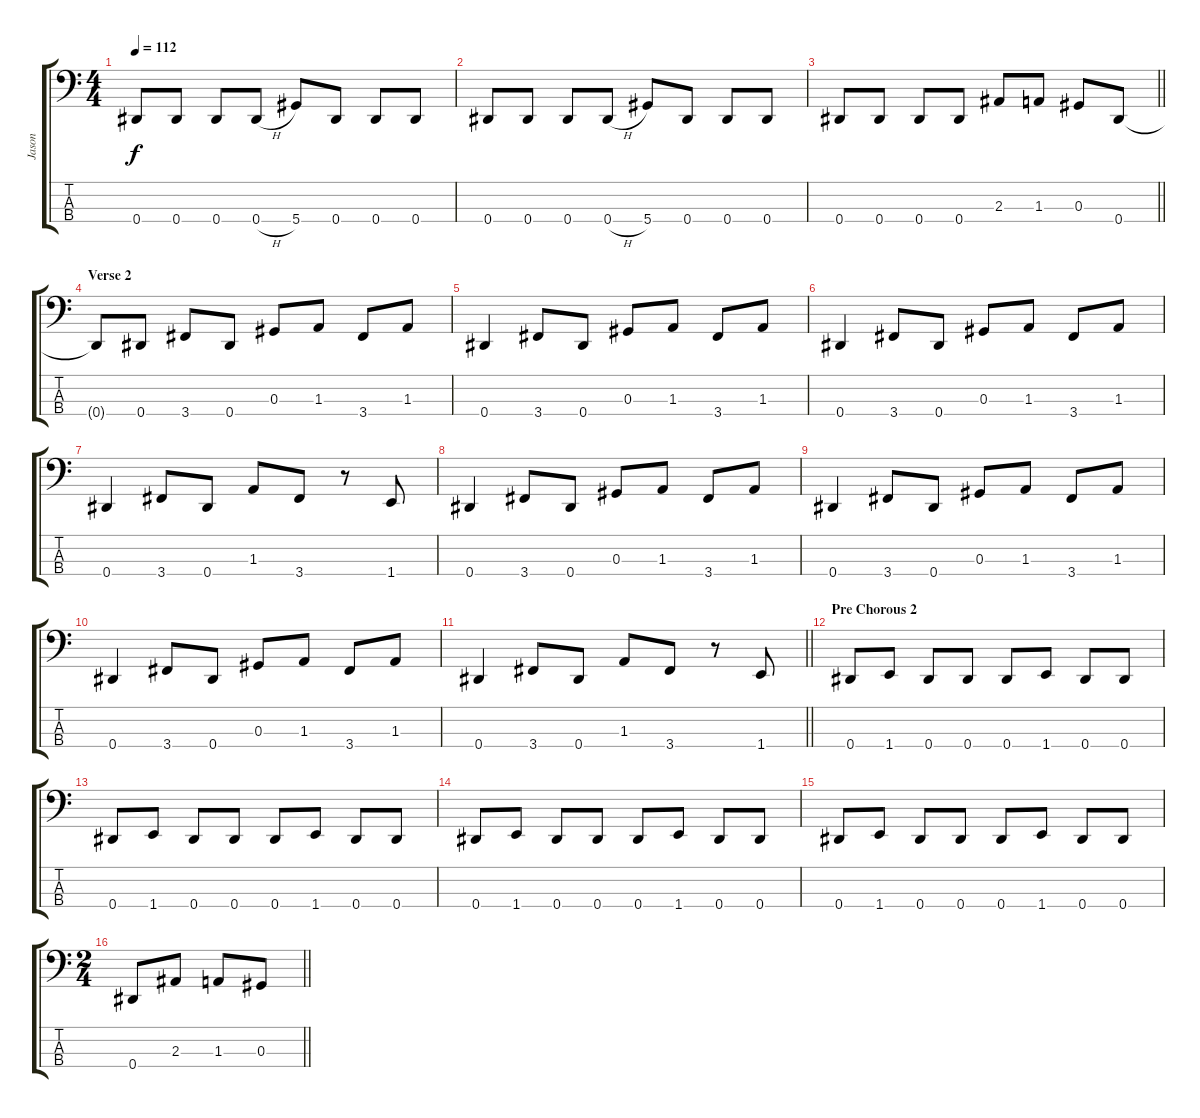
\track ("Jason" "Jason") {instrument electricbassfinger}
\staff {score tabs}
\tuning (Gb2 Db2 Ab1 Eb1) {hide}
\ts (4 4)
\tempo 112
\clef f4
\ks c
0.4.8{dy f} 0.4.8 0.4.8 0.4{h}.8 5.4.8 0.4.8 0.4.8 0.4.8 |
0.4.8 0.4.8 0.4.8 0.4{h}.8 5.4.8 0.4.8 0.4.8 0.4.8 |
\barLineRight lightlight
0.4.8 0.4.8 0.4.8 0.4.8 2.3.8 1.3.8 0.3.8 0.4.8 |
\section ("" "Verse 2")
0.4{t}.8 0.4.8 3.4.8 0.4.8 0.3.8 1.3.8 3.4.8 1.3.8 |
0.4.4 3.4.8 0.4.8 0.3.8 1.3.8 3.4.8 1.3.8 |
0.4.4 3.4.8 0.4.8 0.3.8 1.3.8 3.4.8 1.3.8 |
0.4.4 3.4.8 0.4.8 1.3.8 3.4.8 r.8 1.4.8 |
0.4.4 3.4.8 0.4.8 0.3.8 1.3.8 3.4.8 1.3.8 |
0.4.4 3.4.8 0.4.8 0.3.8 1.3.8 3.4.8 1.3.8 |
0.4.4 3.4.8 0.4.8 0.3.8 1.3.8 3.4.8 1.3.8 |
\barLineRight lightlight
0.4.4 3.4.8 0.4.8 1.3.8 3.4.8 r.8 1.4.8 |
\section ("" "Pre Chorous 2")
0.4.8 1.4.8 0.4.8 0.4.8 0.4.8 1.4.8 0.4.8 0.4.8 |
0.4.8 1.4.8 0.4.8 0.4.8 0.4.8 1.4.8 0.4.8 0.4.8 |
0.4.8 1.4.8 0.4.8 0.4.8 0.4.8 1.4.8 0.4.8 0.4.8 |
0.4.8 1.4.8 0.4.8 0.4.8 0.4.8 1.4.8 0.4.8 0.4.8 |
\ts (2 4)
\barLineRight lightlight
0.4.8 2.3.8 1.3.8 0.3.8
